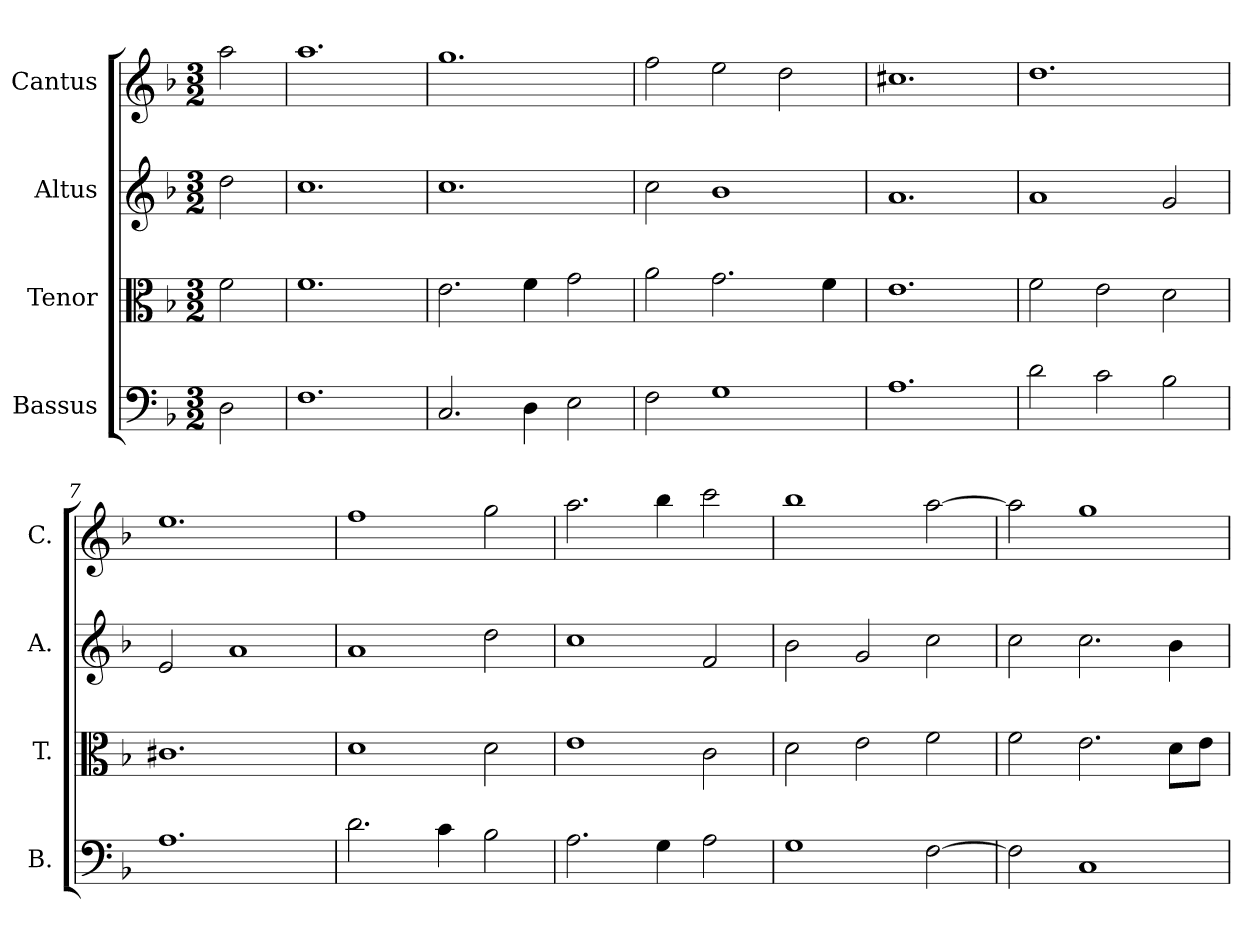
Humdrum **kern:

**kern	**kern	**kern	**kern
*part4	*part3	*part2	*part1
*staff4	*staff3	*staff2	*staff1
*I"Bassus	*I"Tenor	*I"Altus	*I"Cantus
*I'B.	*I'T.	*I'A.	*I'C.
*clefF4	*clefC3	*clefG2	*clefG2
*k[b-]	*k[b-]	*k[b-]	*k[b-]
*F:	*F:	*F:	*F:
*M3/2	*M3/2	*M3/2	*M3/2
=1	=1	=1	=1
2D\	2f\	2dd\	2aa\
=2	=2	=2	=2
1.F\	1.f\	1.cc\	1.aa\
=3	=3	=3	=3
2.C/	2.e\	1.cc\	1.gg\
4D\	4f\	.	.
2E\	2g\	.	.
=4	=4	=4	=4
2F\	2a\	2cc\	2ff\
1G\	2.g\	1b-\	2ee\
.	.	.	2dd\
.	4f\	.	.
=5	=5	=5	=5
1.A\	1.e\	1.a/	1.cc#X\
=6	=6	=6	=6
2d\	2f\	1a/	1.dd\
2c\	2e\	.	.
2B-\	2d\	2g/	.
=7	=7	=7	=7
1.A\	1.c#X\	2e/	1.ee\
.	.	1a/	.
=8	=8	=8	=8
2.d\	1d\	1a/	1ff\
4c\	.	.	.
2B-\	2d\	2dd\	2gg\
=9	=9	=9	=9
2.A\	1e\	1cc\	2.aa\
4G\	.	.	4bb-\
2A\	2c\	2f/	2ccc\
=10	=10	=10	=10
1G\	2d\	2b-\	1bb-\
.	2e\	2g/	.
[2F\	2f\	2cc\	[2aa\
=11	=11	=11	=11
2F\]	2f\	2cc\	2aa\]
1C/	2.e\	2.cc\	1gg\
.	8d\L	4b-\	.
.	8e\J	.	.
=	=	=	=
*-	*-	*-	*-
